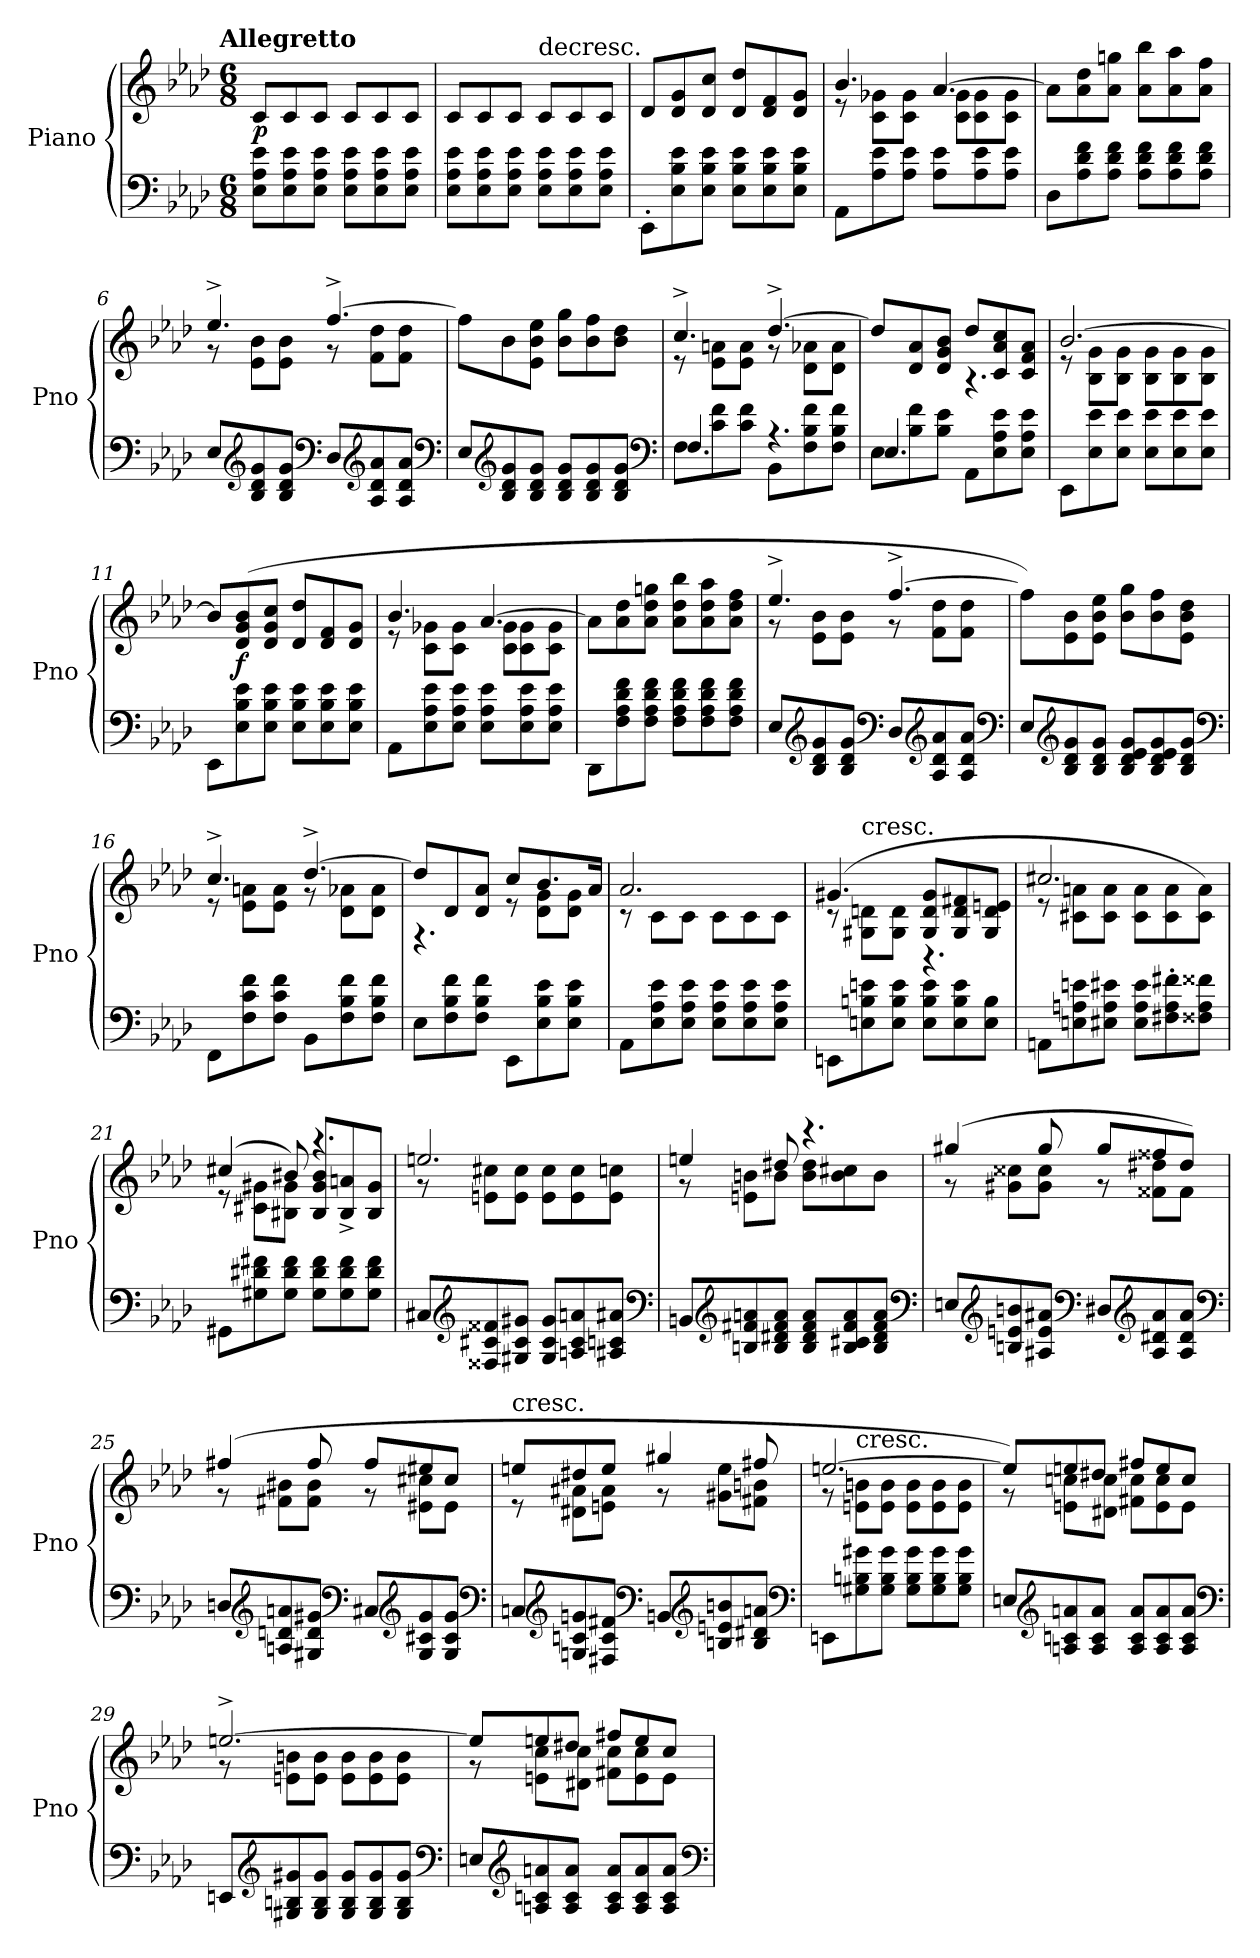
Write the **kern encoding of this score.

**kern	**kern	**dynam
*part1	*part1	*part1
*staff2	*staff1	*staff1/2
*I"Piano	*	*
*I'Pno	*	*
*clefF4	*clefG2	*
*k[b-e-a-d-]	*k[b-e-a-d-]	*
*A-:	*A-:	*
!!LO:TX:omd:t=Allegretto
*M6/8	*M6/8	*
*MM108	*MM108	*
=1	=1	=1
8E-\ 8A-\ 8e-\L	8c/L	p
8E-\ 8A-\ 8e-\	8c/	.
8E-\ 8A-\ 8e-\J	8c/J	.
8E-\ 8A-\ 8e-\L	8c/L	.
8E-\ 8A-\ 8e-\	8c/	.
8E-\ 8A-\ 8e-\J	8c/J	.
=2	=2	=2
8E-\ 8A-\ 8e-\L	8c/L	.
8E-\ 8A-\ 8e-\	8c/	.
8E-\ 8A-\ 8e-\J	8c/J	.
!	!LO:TX:t=decresc.	!
8E-\ 8A-\ 8e-\L	8c/L	.
8E-\ 8A-\ 8e-\	8c/	.
8E-\ 8A-\ 8e-\J	8c/J	.
=3	=3	=3
8EE-'\L	8d-/L	.
8E-\ 8B-\ 8e-\	8d-/ 8g/	.
8E-\ 8B-\ 8e-\J	8d-/ 8cc/J	.
8E-\ 8B-\ 8e-\L	8d-/ 8dd-/L	.
8E-\ 8B-\ 8e-\	8d-/ 8f/	.
8E-\ 8B-\ 8e-\J	8d-/ 8g/J	.
=4	=4	=4
*	*^	*
8AA-\L	4.b-/	8r	.
8A-\ 8e-\	.	8c\ 8g-X\L	.
8A-\ 8e-\J	.	8c\ 8g-\J	.
8A-\ 8e-\L	[4.a-/	8c\ 8g-\L	.
8A-\ 8e-\	.	8c\ 8g-\	.
8A-\ 8e-\J	.	8c\ 8g-\J	.
*	*v	*v	*
=5	=5	=5
8D-\L	8a-\L]	.
8A-\ 8d-\ 8f\	8a-\ 8dd-\	.
8A-\ 8d-\ 8f\J	8a-\ 8ggn\J	.
8A-\ 8d-\ 8f\L	8a-\ 8bb-\L	.
8A-\ 8d-\ 8f\	8a-\ 8aa-\	.
8A-\ 8d-\ 8f\J	8a-\ 8ff\J	.
=6	=6	=6
*	*^	*
8E-/L	4.ee-^/	8r	.
*clefG2	*	*	*
8B-/ 8d-/ 8g/	.	8e-\ 8b-\L	.
8B-/ 8d-/ 8g/J	.	8e-\ 8b-\J	.
*clefF4	*	*	*
8D-/L	[4.ff^/	8r	.
*clefG2	*	*	*
8A-/ 8d-/ 8a-/	.	8f\ 8dd-\L	.
8A-/ 8d-/ 8a-/J	.	8f\ 8dd-\J	.
*	*v	*v	*
*clefF4	*	*
=7	=7	=7
8E-/L	8ff\L]	.
*clefG2	*	*
8B-/ 8d-/ 8g/	8b-\	.
8B-/ 8d-/ 8g/J	8e-\ 8b-\ 8ee-\J	.
8B-/ 8d-/ 8g/L	8b-\ 8gg\L	.
8B-/ 8d-/ 8g/	8b-\ 8ff\	.
8B-/ 8d-/ 8g/J	8b-\ 8dd-\J	.
*clefF4	*	*
=8	=8	=8
*^	*^	*
8F\L	4.F/	4.cc^/	8r	.
8c\ 8f\	.	.	8e-\ 8an\L	.
8c\ 8f\J	.	.	8e-\ 8a\J	.
4.r	8BB-\L	[4.dd-^/	8r	.
.	8F\ 8B-\ 8f\	.	8d-\ 8a-X\L	.
.	8F\ 8B-\ 8f\J	.	8d-\ 8a-\J	.
*	*	*v	*v	*
=9	=9	=9	=9
8E-\L	4.E-/	8dd-/L]	.
8B-\ 8f\	.	8d-/ 8a-/	.
8B-\ 8e-\J	.	8d-/ 8g/ 8b-/J	.
4.r	8AA-\L	8dd-/L	.
.	8E-\ 8A-\ 8e-\	8c/ 8a-/ 8cc/	.
.	8E-\ 8A-\ 8e-\J	8c/ 8f/ 8a-/J	.
*v	*v	*	*
=10	=10	=10
*	*^	*
8EE-\L	[2.b-/	8r	.
8E-\ 8e-\	.	8B-\ 8g\L	.
8E-\ 8e-\J	.	8B-\ 8g\J	.
8E-\ 8e-\L	.	8B-\ 8g\L	.
8E-\ 8e-\	.	8B-\ 8g\	.
8E-\ 8e-\J	.	8B-\ 8g\J	.
*	*v	*v	*
=11	=11	=11
8EE-\L	8b-/L]	.
8E-\ 8B-\ 8e-\	(8d-/ 8g/ 8b-/	f
8E-\ 8B-\ 8e-\J	8d-/ 8g/ 8cc/J	.
8E-\ 8B-\ 8e-\L	8d-/ 8dd-/L	.
8E-\ 8B-\ 8e-\	8d-/ 8f/	.
8E-\ 8B-\ 8e-\J	8d-/ 8g/J	.
=12	=12	=12
*	*^	*
8AA-\L	4.b-/	8r	.
8E-\ 8A-\ 8e-\	.	8c\ 8g-X\L	.
8E-\ 8A-\ 8e-\J	.	8c\ 8g-\J	.
8E-\ 8A-\ 8e-\L	[4.a-/	8c\ 8g-\L	.
8E-\ 8A-\ 8e-\	.	8c\ 8g-\	.
8E-\ 8A-\ 8e-\J	.	8c\ 8g-\J	.
*	*v	*v	*
=13	=13	=13
8DD-\L	8a-\L]	.
8F\ 8A-\ 8d-\ 8f\	8a-\ 8dd-\	.
8F\ 8A-\ 8d-\ 8f\J	8a-\ 8dd-\ 8ggn\J	.
8F\ 8A-\ 8d-\ 8f\L	8a-\ 8dd-\ 8bb-\L	.
8F\ 8A-\ 8d-\ 8f\	8a-\ 8dd-\ 8aa-\	.
8F\ 8A-\ 8d-\ 8f\J	8a-\ 8dd-\ 8ff\J	.
=14	=14	=14
*	*^	*
8E-/L	4.ee-^/	8r	.
*clefG2	*	*	*
8B-/ 8d-/ 8g/	.	8e-\ 8b-\L	.
8B-/ 8d-/ 8g/J	.	8e-\ 8b-\J	.
*clefF4	*	*	*
8D-/L	[4.ff^/	8r	.
*clefG2	*	*	*
8A-/ 8d-/ 8a-/	.	8f\ 8dd-\L	.
8A-/ 8d-/ 8a-/J	.	8f\ 8dd-\J	.
*	*v	*v	*
*clefF4	*	*
=15	=15	=15
8E-/L	8ff\L])	.
*clefG2	*	*
8B-/ 8d-/ 8g/	8e-\ 8b-\	.
8B-/ 8d-/ 8g/J	8e-\ 8b-\ 8ee-\J	.
8B-/ 8d-/ 8e-/ 8g/L	8b-\ 8gg\L	.
8B-/ 8d-/ 8e-/ 8g/	8b-\ 8ff\	.
8B-/ 8d-/ 8g/J	8e-\ 8b-\ 8dd-\J	.
*clefF4	*	*
=16	=16	=16
*	*^	*
8FF\L	4.cc^/	8r	.
8F\ 8c\ 8f\	.	8e-\ 8an\L	.
8F\ 8c\ 8f\J	.	8e-\ 8a\J	.
8BB-\L	[4.dd-^/	8r	.
8F\ 8B-\ 8f\	.	8d-\ 8a-X\L	.
8F\ 8B-\ 8f\J	.	8d-\ 8a-\J	.
=17	=17	=17	=17
8E-\L	8dd-/L]	4.r	.
8F\ 8B-\ 8f\	8d-/	.	.
8F\ 8B-\ 8f\J	8d-/ 8a-/J	.	.
8EE-\L	8cc/L	8r	.
8E-\ 8B-\ 8e-\	8.b-/	8d-\ 8g\L	.
8E-\ 8B-\ 8e-\J	.	8d-\ 8g\J	.
.	16a-/Jk	.	.
=18	=18	=18	=18
8AA-\L	2.a-/	8r	.
8E-\ 8A-\ 8e-\	.	8c\L	.
8E-\ 8A-\ 8e-\J	.	8c\J	.
8E-\ 8A-\ 8e-\L	.	8c\L	.
8E-\ 8A-\ 8e-\	.	8c\	.
8E-\ 8A-\ 8e-\J	.	8c\J	.
=19	=19	=19	=19
8EEn\L	(4.g#X/	8r	.
!	!	!LO:TX:t=cresc.	!
8En\ 8Bn\ 8en\	.	8G#X\ 8dn\L	.
8E\ 8B\ 8e\J	.	8G#\ 8d\J	.
8E\ 8B\ 8e\L	8G#/ 8d/ 8g#/L	4.r	.
8E\ 8B\ 8e\	8G#/ 8d/ 8f#X/	.	.
8E\ 8B\J	8G#/ 8d/ 8en/J	.	.
=20	=20	=20	=20
8AAn\L	2.cc#X/	8r	.
8En\ 8An\ 8en\	.	8c#X\ 8an\L	.
8E#X\ 8A\ 8e#X\J	.	8c#\ 8a\J	.
8E#\ 8A\ 8e#\L	.	8c#\ 8a\L	.
8F#X'\ 8A'\ 8f#X'\	.	8c#\ 8a\	.
8F##X\ 8A\ 8f##X\J	.	8c#\ 8a\J)	.
=21	=21	=21	=21
8GG#X\L	(4cc#X/	8r	.
8G#X\ 8d#X\ 8f#X\	.	8c#X\ 8g#X\L	.
8G#\ 8d#\ 8f#\J	8b#X/)	8B#X\ 8g#\J	.
8G#\ 8d#\ 8f#\L	4.r	8B#/ 8g#/ 8b#/L	.
8G#\ 8d#\ 8f#\	.	8B#^/ 8an^/	.
8G#\ 8d#\ 8f#\J	.	8B#/ 8g#/J	.
=22	=22	=22	=22
8C#X/L	2.een/	8r	.
*clefG2	*	*	*
8F##X/ 8c#X/ 8f##X/	.	8en\ 8cc#X\L	.
8G#X/ 8c#/ 8g#X/J	.	8e\ 8cc#\J	.
8G#/ 8c#/ 8g#/L	.	8e\ 8cc#\L	.
8An/ 8c#/ 8an/	.	8e\ 8cc#\	.
8A#X/ 8cn/ 8a#X/J	.	8e\ 8ccn\J	.
*clefF4	*	*	*
=23	=23	=23	=23
8BBn/L	4een/	8r	.
*clefG2	*	*	*
8Bn/ 8f#X/ 8an/	.	8en\ 8bn\L	.
8B/ 8d#X/ 8f#/ 8a/J	8dd#X/	8b\J	.
8B/ 8d#/ 8f#/ 8a/L	4.r	8b\ 8dd#\L	.
8B/ 8c#X/ 8f#/ 8a/	.	8b\ 8cc#X\	.
8B/ 8d#/ 8f#/ 8a/J	.	8b\J	.
*clefF4	*	*	*
=24	=24	=24	=24
8En/L	(4gg#X/	8r	.
*clefG2	*	*	*
8Bn/ 8en/ 8bn/	.	8g#X\ 8cc##X\L	.
8A#X/ 8e/ 8a#X/J	8gg#/	8g#\ 8cc##\J	.
*clefF4	*	*	*
8D#X/L	8gg#/L	8r	.
*clefG2	*	*	*
8A#/ 8d#X/ 8a#/	8ff##X/	8f##X\ 8dd#X\L	.
8A#/ 8d#/ 8a#/J	8dd#/J)	8f##\J	.
*clefF4	*	*	*
=25	=25	=25	=25
8Dn/L	(4ff#X/	8r	.
*clefG2	*	*	*
8An/ 8dn/ 8an/	.	8f#X\ 8b#X\L	.
8G#X/ 8d/ 8g#X/J	8ff#/	8f#\ 8b#\J	.
*clefF4	*	*	*
8C#X/L	8ff#/L	8r	.
*clefG2	*	*	*
8G#/ 8c#X/ 8g#/	8ee#X/	8e#X\ 8cc#X\L	.
8G#/ 8c#/ 8g#/J	8cc#/J	8e#\J	.
*clefF4	*	*	*
=26	=26	=26	=26
!	!LO:TX:t=cresc.	!	!
8Cn/L	8een/L	8r	.
*clefG2	*	*	*
8Gn/ 8cn/ 8gn/	8dd#X/	8d#X\ 8a#X\L	.
8F#X/ 8c/ 8f#X/J	8ee/J	8en\ 8a#\J	.
*clefF4	*	*	*
8BBn/L	4gg#X/	8r	.
*clefG2	*	*	*
8Bn/ 8en/ 8bn/	.	8g#X\ 8ee\L	.
8B/ 8d#X/ 8an/J	8ff#X/	8f#X\ 8bn\J	.
*clefF4	*	*	*
=27	=27	=27	=27
8EEn\L	[2.een/	8r	.
!	!	!LO:TX:t=cresc.	!
8G#X\ 8Bn\ 8g#X\	.	8en\ 8bn\L	.
8G#\ 8B\ 8g#\J	.	8e\ 8b\J	.
8G#\ 8B\ 8g#\L	.	8e\ 8b\L	.
8G#\ 8B\ 8g#\	.	8e\ 8b\	.
8G#\ 8B\ 8g#\J	.	8e\ 8b\J	.
=28	=28	=28	=28
8En/L	8ee/L])	8r	.
*clefG2	*	*	*
8An/ 8cn/ 8an/	8een/	8en\ 8ccn\L	.
8A/ 8c/ 8a/J	8dd#X/J	8d#X\ 8cc\J	.
8A/ 8c/ 8a/L	8ff#X/L	8f#X\ 8cc\L	.
8A/ 8c/ 8a/	8ee/	8e\ 8cc\	.
8A/ 8c/ 8a/J	8cc/J	8e\J	.
*clefF4	*	*	*
=29	=29	=29	=29
8EEn/L	[2.een^/	8r	.
*clefG2	*	*	*
8G#X/ 8Bn/ 8g#X/	.	8en\ 8bn\L	.
8G#/ 8B/ 8g#/J	.	8e\ 8b\J	.
8G#/ 8B/ 8g#/L	.	8e\ 8b\L	.
8G#/ 8B/ 8g#/	.	8e\ 8b\	.
8G#/ 8B/ 8g#/J	.	8e\ 8b\J	.
*clefF4	*	*	*
=30	=30	=30	=30
8En/L	8ee/L]	8r	.
*clefG2	*	*	*
8An/ 8cn/ 8an/	8een/	8en\ 8cc\L	.
8A/ 8c/ 8a/J	8dd#X/J	8d#X\ 8cc\J	.
8A/ 8c/ 8a/L	8ff#X/L	8f#X\ 8cc\L	.
8A/ 8c/ 8a/	8ee/	8e\ 8cc\	.
8A/ 8c/ 8a/J	8cc/J	8e\J	.
*	*v	*v	*
*clefF4	*	*
=	=	=
*-	*-	*-
